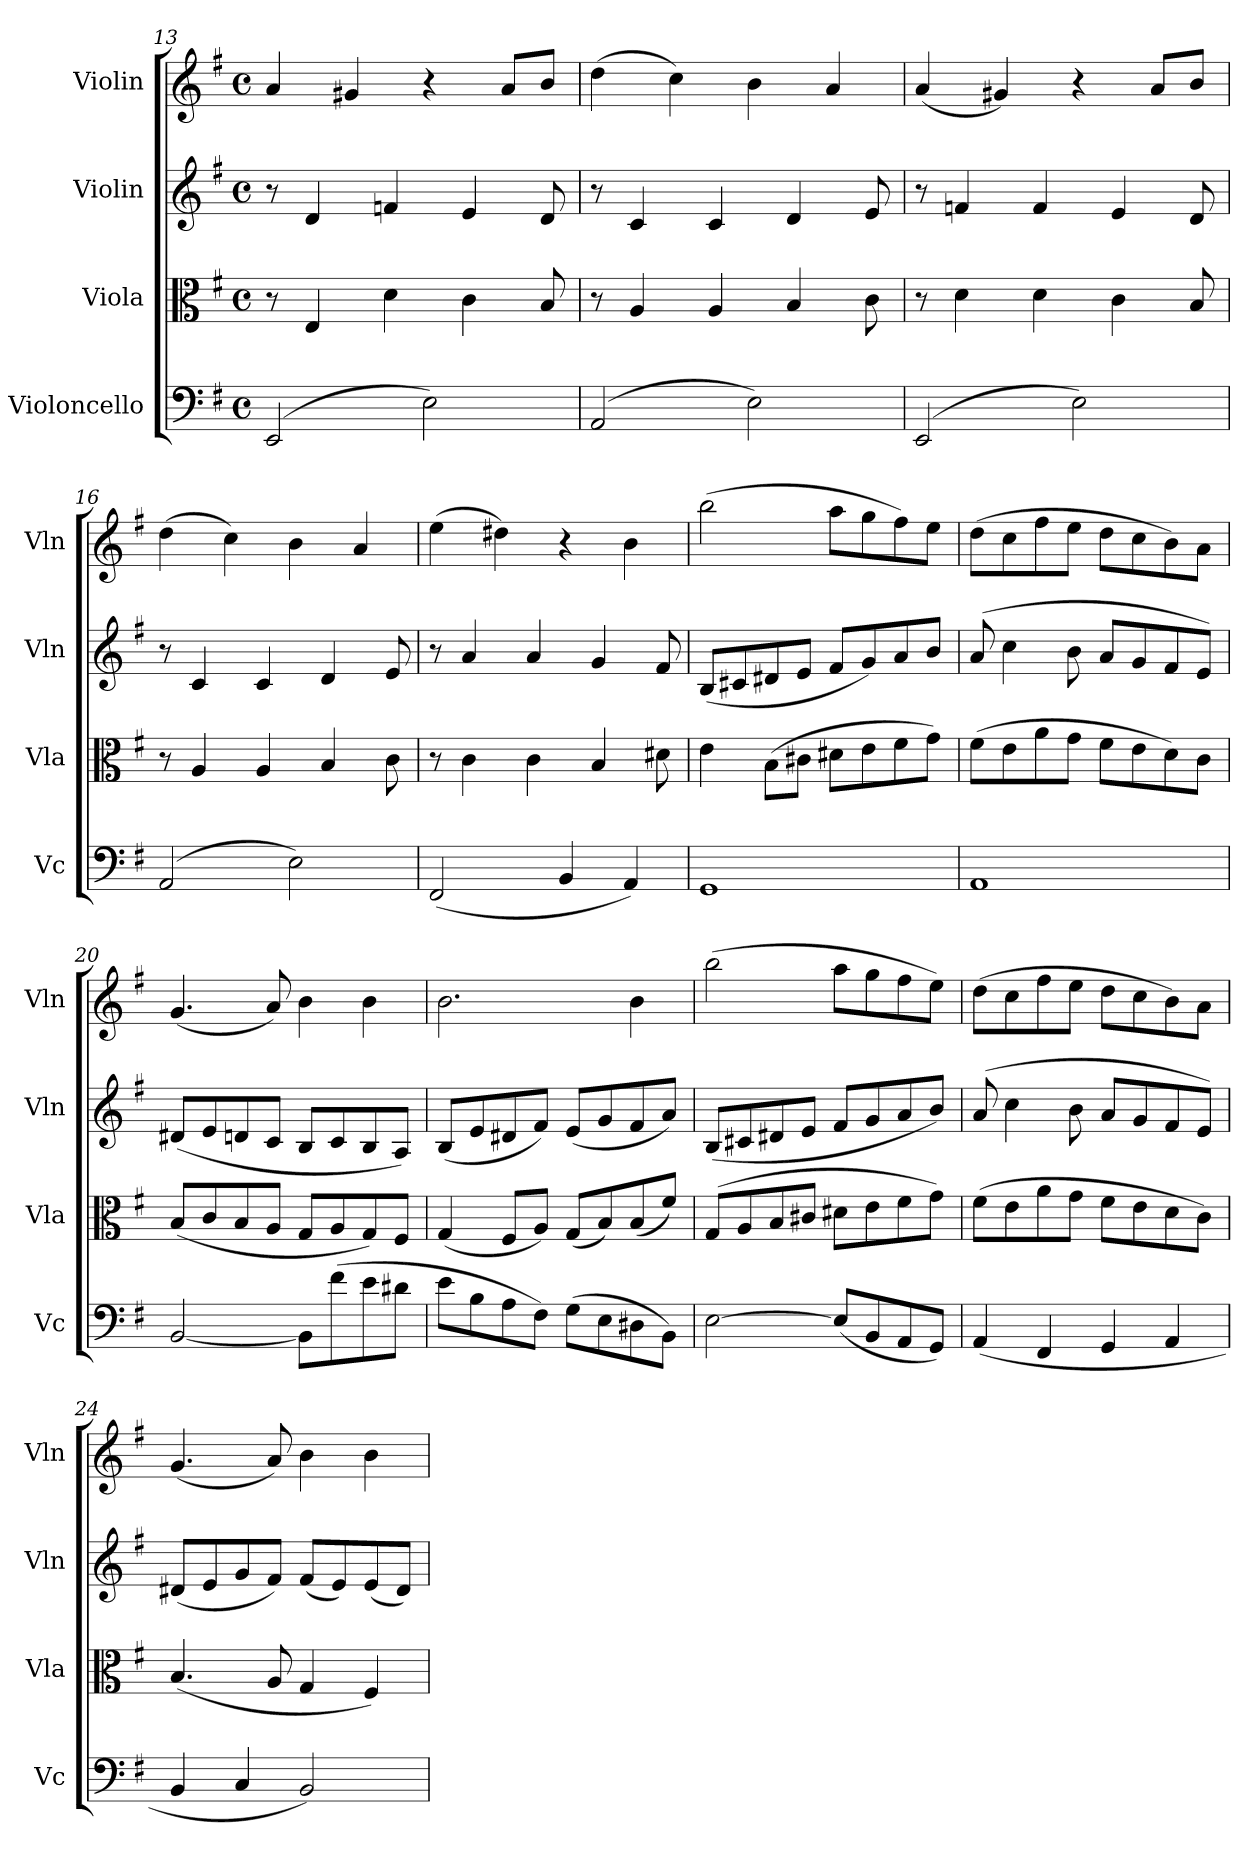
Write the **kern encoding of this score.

**kern	**kern	**kern	**kern
*part4	*part3	*part2	*part1
*staff4	*staff3	*staff2	*staff1
*I"Violoncello	*I"Viola	*I"Violin	*I"Violin
*I'Vc	*I'Vla	*I'Vln	*I'Vln
*clefF4	*clefC3	*clefG2	*clefG2
*k[f#]	*k[f#]	*k[f#]	*k[f#]
*M4/4	*M4/4	*M4/4	*M4/4
*met(c)	*met(c)	*met(c)	*met(c)
=13	=13	=13	=13
(2EE/	8r	8r	4a/
.	4E/	4d/	.
.	.	.	4g#X/
.	4d\	4fn/	.
2E\)	.	.	4r
.	4c\	4e/	.
.	.	.	8a/L
.	8B/	8d/	8b/J
=14	=14	=14	=14
(2AA/	8r	8r	(4dd\
.	4A/	4c/	.
.	.	.	4cc\)
.	4A/	4c/	.
2E\)	.	.	4b\
.	4B/	4d/	.
.	.	.	4a/
.	8c\	8e/	.
=15	=15	=15	=15
(2EE/	8r	8r	(4a/
.	4d\	4fn/	.
.	.	.	4g#X/)
.	4d\	4f/	.
2E\)	.	.	4r
.	4c\	4e/	.
.	.	.	8a/L
.	8B/	8d/	8b/J
=16	=16	=16	=16
(2AA/	8r	8r	(4dd\
.	4A/	4c/	.
.	.	.	4cc\)
.	4A/	4c/	.
2E\)	.	.	4b\
.	4B/	4d/	.
.	.	.	4a/
.	8c\	8e/	.
=17	=17	=17	=17
(2FF#/	8r	8r	(4ee\
.	4c\	4a/	.
.	.	.	4dd#X\)
.	4c\	4a/	.
4BB/	.	.	4r
.	4B/	4g/	.
4AA/)	.	.	4b\
.	8d#X\	8f#/	.
!!LO:LB:g=z
=18	=18	=18	=18
1GG	4e\	(8B/L	(2bb\
.	.	8c#X/	.
.	(8B\L	8d#X/	.
.	8c#X\J	8e/J	.
.	8d#X\L	8f#/L	8aa\L
.	8e\	8g/)	8gg\
.	8f#\	8a/	8ff#\)
.	8g\J)	8b/J	8ee\J
=19	=19	=19	=19
1AA	(8f#\L	(8a/	(8dd\L
.	8e\	4cc\	8cc\
.	8a\	.	8ff#\
.	8g\J	8b\	8ee\J
.	8f#\L	8a/L	8dd\L
.	8e\	8g/	8cc\
.	8d\)	8f#/	8b\)
.	8c\J	8e/J)	8a\J
=20	=20	=20	=20
[2BB/	(8B/L	(8d#X/L	(4.g/
.	8c/	8e/	.
.	8B/	8dn/	.
.	8A/J	8c/J	8a/)
8BB\L]	8G/L	8B/L	4b\
(8f#\	8A/	8c/	.
8e\	8G/)	8B/	4b\
8d#X\J	8F#/J	8A/J)	.
=21	=21	=21	=21
8e\L	(4G/	(8B/L	2.b\
8B\	.	8e/	.
8A\	8F#/L	8d#X/	.
8F#\J)	8A/J)	8f#/J)	.
(8G\L	(8G/L	(8e/L	.
8E\	8B/)	8g/	.
8D#X\	(8B/	8f#/	4b\
8BB\J)	8f#/J)	8a/J)	.
=22	=22	=22	=22
[2E\	(8G/L	(8B/L	(2bb\
.	8A/	8c#X/	.
.	8B/	8d#X/	.
.	8c#X/J	8e/J	.
(8E/L]	8d#X\L	8f#/L	8aa\L
8BB/	8e\	8g/	8gg\
8AA/	8f#\	8a/	8ff#\
8GG/J)	8g\J)	8b/J)	8ee\J)
=23	=23	=23	=23
(4AA/	(8f#\L	(8a/	(8dd\L
.	8e\	4cc\	8cc\
4FF#/	8a\	.	8ff#\
.	8g\J	8b\	8ee\J
4GG/	8f#\L	8a/L	8dd\L
.	8e\	8g/	8cc\
4AA/	8d\	8f#/	8b\)
.	8c\J)	8e/J)	8a\J
=24	=24	=24	=24
4BB/	(4.B/	(8d#X/L	(4.g/
.	.	8e/	.
4C/	.	8g/	.
.	8A/	8f#/J)	8a/)
2BB/)	4G/	(8f#/L	4b\
.	.	8e/)	.
.	4F#/)	(8e/	4b\
.	.	8d#/J)	.
=	=	=	=
*-	*-	*-	*-
